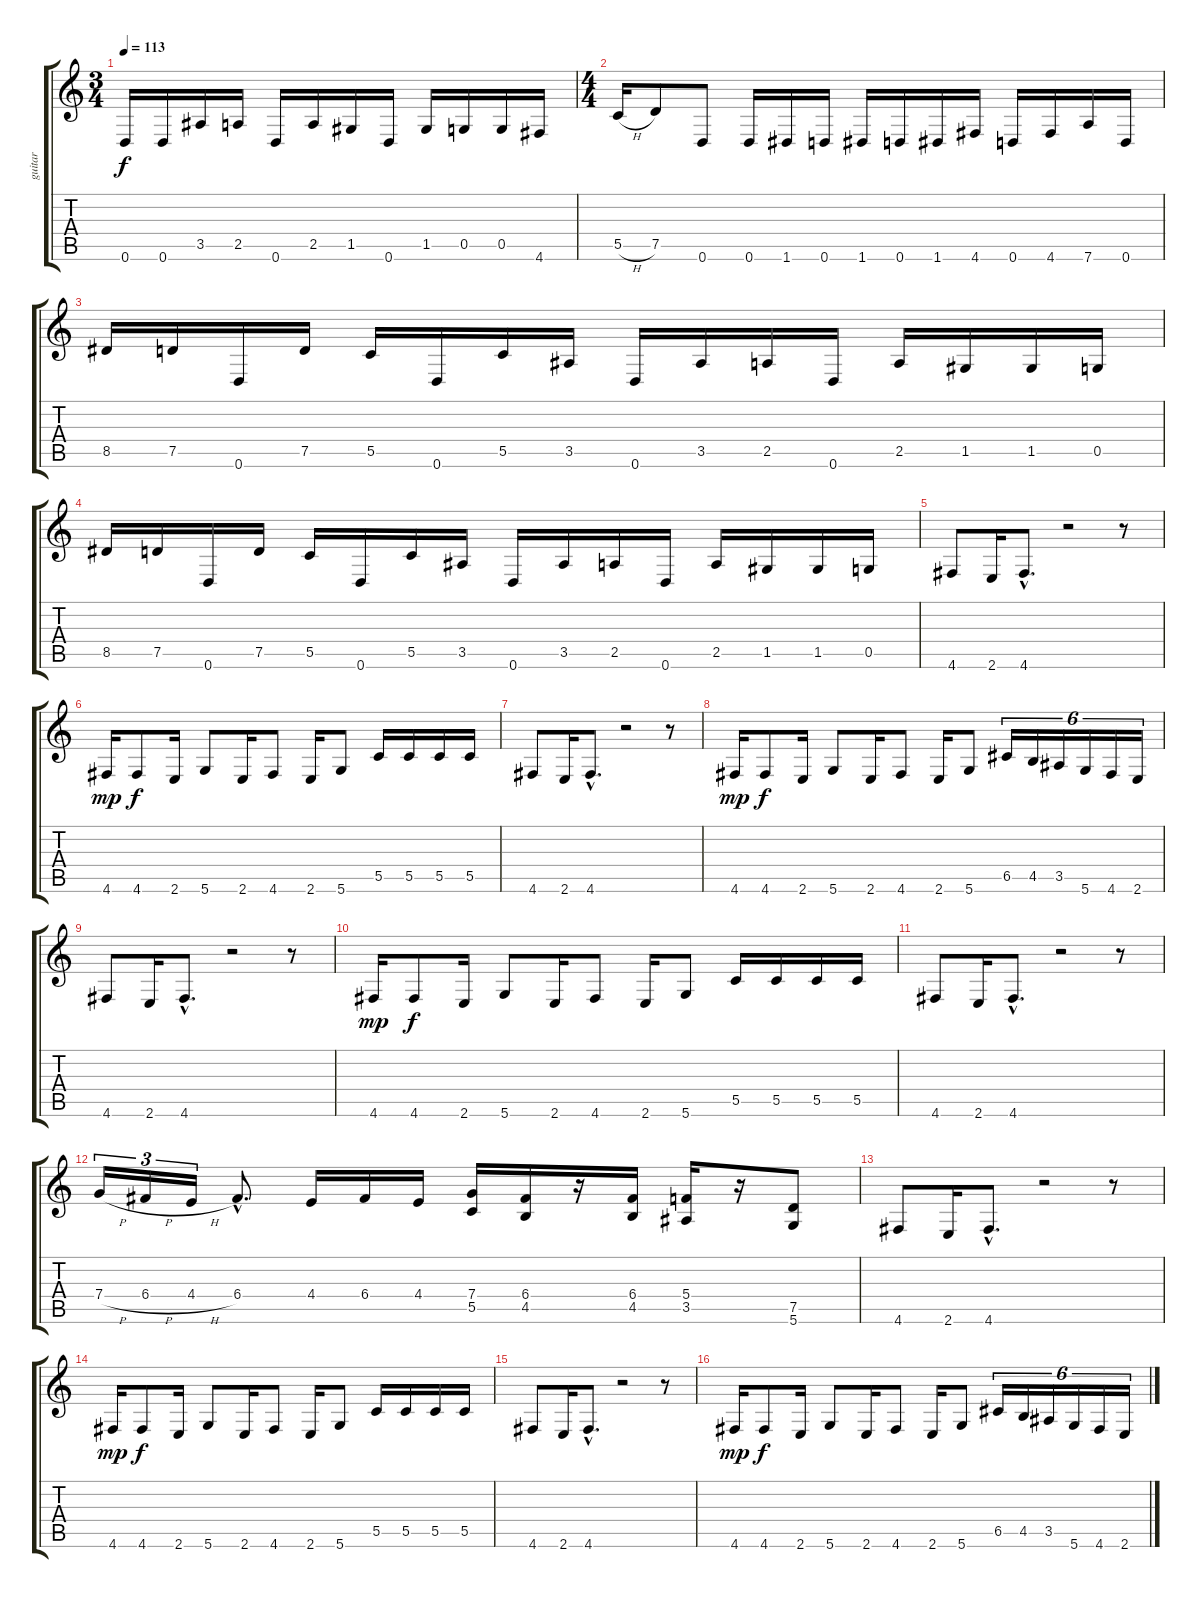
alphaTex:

\track ("guitar" "guitar") {instrument overdrivenguitar}
\staff {score tabs}
\tuning (D4 A3 F3 C3 G2 D2) {hide}
\ts (3 4)
\tempo 113
\clef g2
\ks c
0.6{t}.16{dy f} 0.6.16 3.5.16 2.5.16 0.6.16 2.5.16 1.5.16 0.6.16 1.5.16 0.5.16 0.5.16 4.6.16 |
\ts (4 4)
5.5{h}.16 7.5.8 0.6.8 0.6.16 1.6.16 0.6.16 1.6.16 0.6.16 1.6.16 4.6.16 0.6.16 4.6.16 7.6.16 0.6.16 |
8.5.16 7.5.16 0.6.16 7.5.16 5.5.16 0.6.16 5.5.16 3.5.16 0.6.16 3.5.16 2.5.16 0.6.16 2.5.16 1.5.16 1.5.16 0.5.16 |
8.5.16 7.5.16 0.6.16 7.5.16 5.5.16 0.6.16 5.5.16 3.5.16 0.6.16 3.5.16 2.5.16 0.6.16 2.5.16 1.5.16 1.5.16 0.5.16 |
4.6.8 2.6.16 4.6{hac}.8{d} r.2 r.8 |
4.6.16{dy mp} 4.6.8{dy f} 2.6.16 5.6.8 2.6.16 4.6.8 2.6.16 5.6.8 5.5.16 5.5.16 5.5.16 5.5.16 |
4.6.8 2.6.16 4.6{hac}.8{d} r.2 r.8 |
4.6.16{dy mp} 4.6.8{dy f} 2.6.16 5.6.8 2.6.16 4.6.8 2.6.16 5.6.8 6.5.16{tu (6 4)} 4.5.16{tu (6 4)} 3.5.16{tu (6 4)} 5.6.16{tu (6 4)} 4.6.16{tu (6 4)} 2.6.16{tu (6 4)} |
4.6.8 2.6.16 4.6{hac}.8{d} r.2 r.8 |
4.6.16{dy mp} 4.6.8{dy f} 2.6.16 5.6.8 2.6.16 4.6.8 2.6.16 5.6.8 5.5.16 5.5.16 5.5.16 5.5.16 |
4.6.8 2.6.16 4.6{hac}.8{d} r.2 r.8 |
7.4{h}.16{tu (3 2)} 6.4{h}.16{tu (3 2)} 4.4{h}.16{tu (3 2)} 6.4{hac}.8{d} 4.4.16 6.4.16 4.4.16 (7.4 5.5).16 (6.4 4.5).16 r.16 (6.4 4.5).16 (5.4 3.5).16 r.16 (7.5 5.6).8 |
4.6.8 2.6.16 4.6{hac}.8{d} r.2 r.8 |
4.6.16{dy mp} 4.6.8{dy f} 2.6.16 5.6.8 2.6.16 4.6.8 2.6.16 5.6.8 5.5.16 5.5.16 5.5.16 5.5.16 |
4.6.8 2.6.16 4.6{hac}.8{d} r.2 r.8 |
4.6.16{dy mp} 4.6.8{dy f} 2.6.16 5.6.8 2.6.16 4.6.8 2.6.16 5.6.8 6.5.16{tu (6 4)} 4.5.16{tu (6 4)} 3.5.16{tu (6 4)} 5.6.16{tu (6 4)} 4.6.16{tu (6 4)} 2.6.16{tu (6 4)}
